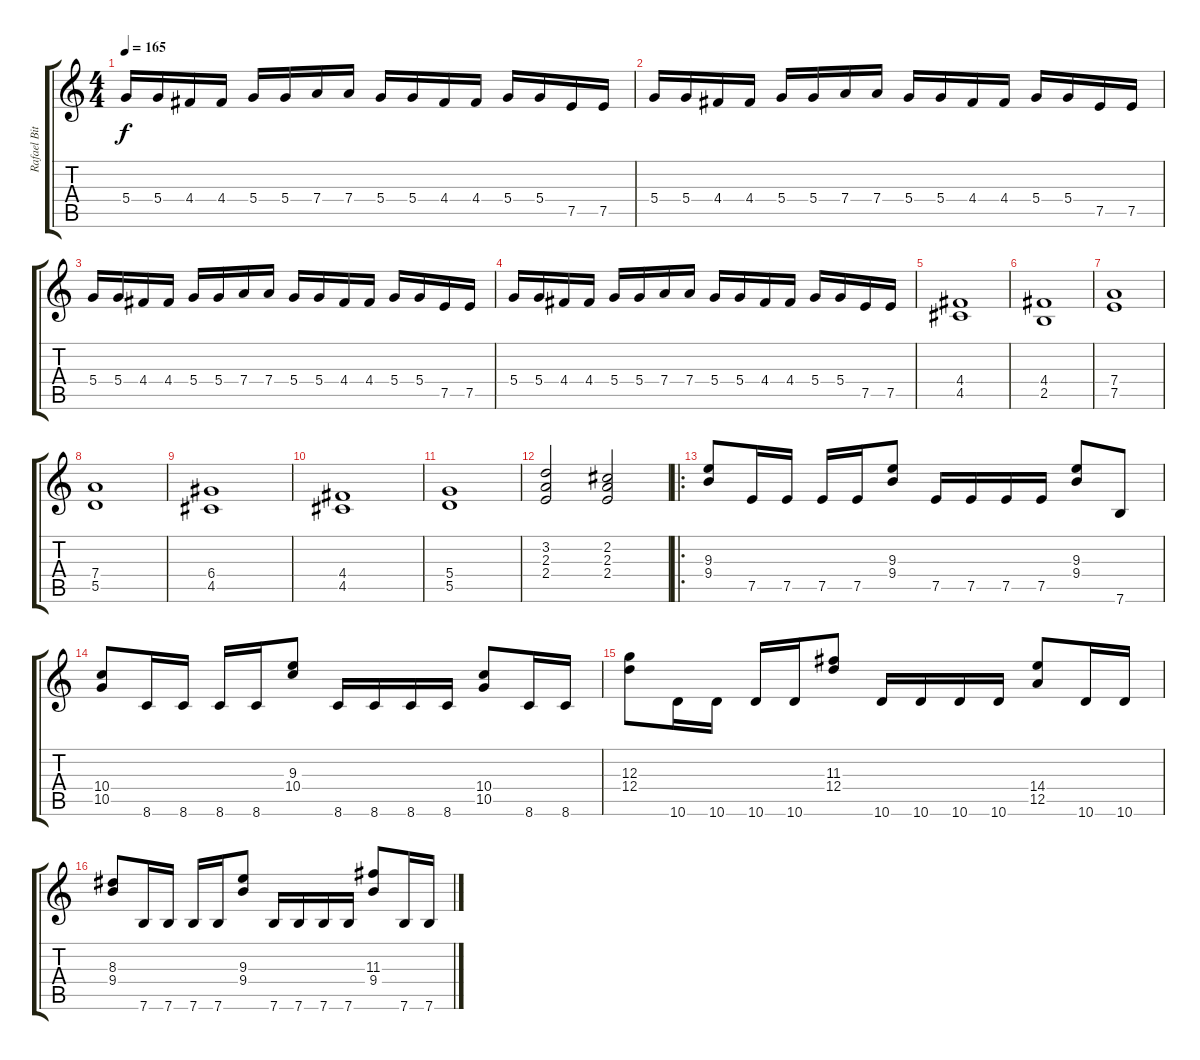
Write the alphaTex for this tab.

\track ("Rafael Bittencourt" "Rafael Bit") {instrument distortionguitar}
\staff {score tabs}
\tuning (E4 B3 G3 D3 A2 E2) {hide}
\ts (4 4)
\tempo 165
\clef g2
\ks c
5.4.16{dy f} 5.4.16 4.4.16 4.4.16 5.4.16 5.4.16 7.4.16 7.4.16 5.4.16 5.4.16 4.4.16 4.4.16 5.4.16 5.4.16 7.5.16 7.5.16 |
5.4.16 5.4.16 4.4.16 4.4.16 5.4.16 5.4.16 7.4.16 7.4.16 5.4.16 5.4.16 4.4.16 4.4.16 5.4.16 5.4.16 7.5.16 7.5.16 |
5.4.16 5.4.16 4.4.16 4.4.16 5.4.16 5.4.16 7.4.16 7.4.16 5.4.16 5.4.16 4.4.16 4.4.16 5.4.16 5.4.16 7.5.16 7.5.16 |
5.4.16 5.4.16 4.4.16 4.4.16 5.4.16 5.4.16 7.4.16 7.4.16 5.4.16 5.4.16 4.4.16 4.4.16 5.4.16 5.4.16 7.5.16 7.5.16 |
(4.4 4.5).1 |
(4.4 2.5).1 |
(7.4 7.5).1 |
(7.4 5.5).1 |
(6.4 4.5).1 |
(4.4 4.5).1 |
(5.4 5.5).1 |
(3.2 2.3 2.4).2 (2.2 2.3 2.4).2 |
\ro
(9.3 9.4).8 7.5.16 7.5.16 7.5.16 7.5.16 (9.3 9.4).8 7.5.16 7.5.16 7.5.16 7.5.16 (9.3 9.4).8 7.6.8 |
(10.4 10.5).8 8.6.16 8.6.16 8.6.16 8.6.16 (9.3 10.4).8 8.6.16 8.6.16 8.6.16 8.6.16 (10.4 10.5).8 8.6.16 8.6.16 |
(12.3 12.4).8 10.6.16 10.6.16 10.6.16 10.6.16 (11.3 12.4).8 10.6.16 10.6.16 10.6.16 10.6.16 (14.4 12.5).8 10.6.16 10.6.16 |
(8.3 9.4).8 7.6.16 7.6.16 7.6.16 7.6.16 (9.3 9.4).8 7.6.16 7.6.16 7.6.16 7.6.16 (11.3 9.4).8 7.6.16 7.6.16
